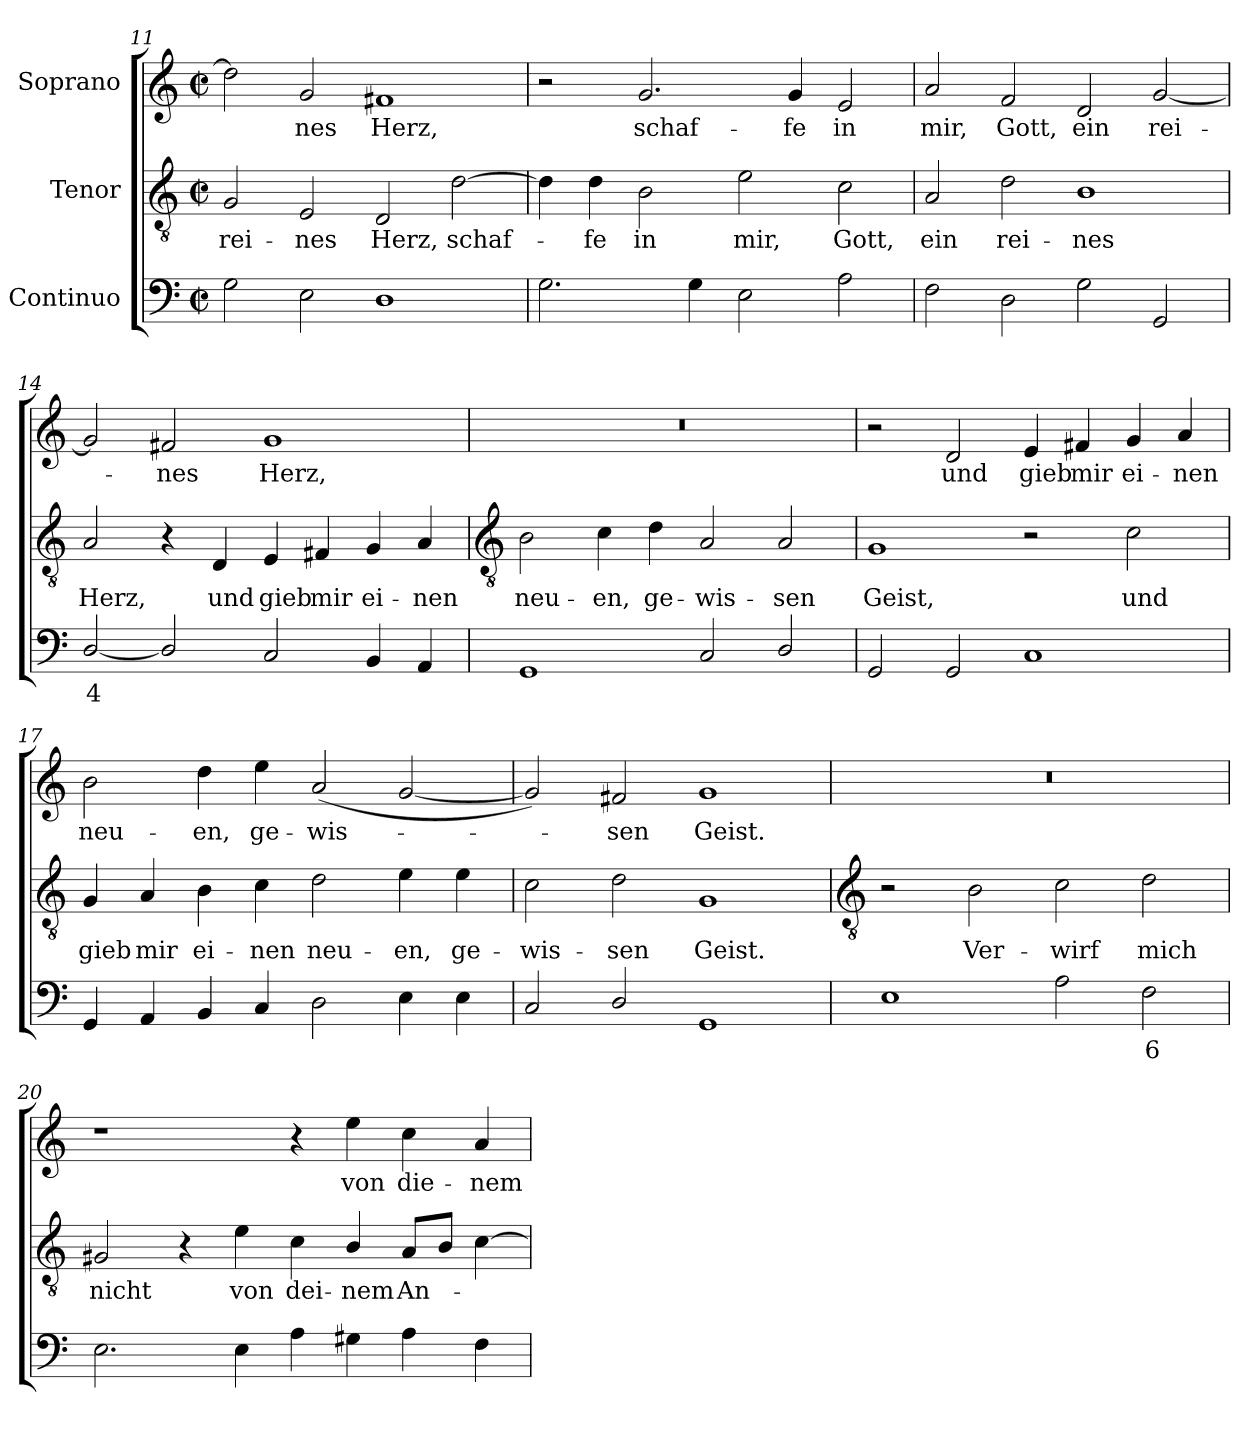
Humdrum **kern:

**kern	**text	**kern	**text	**kern	**text
*part3	*part3	*part2	*part2	*part1	*part1
*staff3	*staff3	*staff2	*staff2	*staff1	*staff1
*I"Continuo	*	*I"Tenor	*	*I"Soprano	*
!!LO:LB:g=z
*clefF4	*	*clefGv2	*	*clefG2	*
*k[]	*	*k[]	*	*k[]	*
*C:	*	*C:	*	*C:	*
*M4/2	*	*M4/2	*	*M4/2	*
*met(c|)	*	*met(c|)	*	*met(c|)	*
=11	=11	=11	=11	=11	=11
!	!	!	!LO:LY:b	!	!
2G	.	2G	rei-	2dd]	.
!	!	!	!LO:LY:b	!	!LO:LY:b
2E	.	2E	-nes	2g	nes
!	!	!	!LO:LY:b	!	!LO:LY:b
1D	.	2D	Herz,	1f#X	Herz,
!	!	!	!LO:LY:b	!	!
.	.	[2d	schaf-	.	.
=12	=12	=12	=12	=12	=12
2.G	.	4d]	.	2r	.
!	!	!	!LO:LY:b	!	!
.	.	4d	fe	.	.
!	!	!	!LO:LY:b	!	!LO:LY:b
.	.	2B	in	2.g	schaf-
4G	.	.	.	.	.
!	!	!	!LO:LY:b	!	!
2E	.	2e	mir,	.	.
!	!	!	!	!	!LO:LY:b
.	.	.	.	4g	-fe
!	!	!	!LO:LY:b	!	!LO:LY:b
2A	.	2c	Gott,	2e	in
=13	=13	=13	=13	=13	=13
!	!	!	!LO:LY:b	!	!LO:LY:b
2F	.	2A	ein	2a	mir,
!	!	!	!LO:LY:b	!	!LO:LY:b
2D	.	2d	rei-	2f	Gott,
!	!	!	!LO:LY:b	!	!LO:LY:b
2G	.	1B	-nes	2d	ein
!	!	!	!	!	!LO:LY:b
2GG	.	.	.	[2g	rei-
=14	=14	=14	=14	=14	=14
!	!LO:LY:b	!	!LO:LY:b	!	!
[2D/	4	2A	Herz,	2g]	.
!	!	!	!	!	!LO:LY:b
2D/]	.	4r	.	2f#X	nes
!	!	!	!LO:LY:b	!	!
.	.	4D	und	.	.
!	!	!	!LO:LY:b	!	!LO:LY:b
2C	.	4E	gieb	1g	Herz,
!	!	!	!LO:LY:b	!	!
.	.	4F#X	mir	.	.
!	!	!	!LO:LY:b	!	!
4BB	.	4G	ei-	.	.
!	!	!	!LO:LY:b	!	!
4AA	.	4A	-nen	.	.
!!LO:LB:g=z
=15	=15	=15	=15	=15	=15
*	*	*clefGv2	*	*	*
!	!	!	!LO:LY:b	!	!
1GG	.	2B	neu-	0r	.
!	!	!	!LO:LY:b	!	!
.	.	4c	-en,	.	.
!	!	!	!LO:LY:b	!	!
.	.	4d	ge-	.	.
!	!	!	!LO:LY:b	!	!
2C	.	2A	-wis-	.	.
!	!	!	!LO:LY:b	!	!
2D/	.	2A	-sen	.	.
=16	=16	=16	=16	=16	=16
!	!	!	!LO:LY:b	!	!
2GG	.	1G	Geist,	2r	.
!	!	!	!	!	!LO:LY:b
2GG	.	.	.	2d	und
!	!	!	!	!	!LO:LY:b
1C	.	2r	.	4e	gieb
!	!	!	!	!	!LO:LY:b
.	.	.	.	4f#X	mir
!	!	!	!LO:LY:b	!	!LO:LY:b
.	.	2c	und	4g	ei-
!	!	!	!	!	!LO:LY:b
.	.	.	.	4a	-nen
=17	=17	=17	=17	=17	=17
!	!	!	!LO:LY:b	!	!LO:LY:b
4GG	.	4G	gieb	2b	neu-
!	!	!	!LO:LY:b	!	!
4AA	.	4A	mir	.	.
!	!	!	!LO:LY:b	!	!LO:LY:b
4BB	.	4B	ei-	4dd	-en,
!	!	!	!LO:LY:b	!	!LO:LY:b
4C	.	4c	-nen	4ee	ge-
!	!	!	!LO:LY:b	!	!LO:LY:b
2D	.	2d	neu-	(<2a	-wis-
!	!	!	!LO:LY:b	!	!
4E	.	4e	-en,	[2g	.
!	!	!	!LO:LY:b	!	!
4E	.	4e	ge-	.	.
=18	=18	=18	=18	=18	=18
!	!	!	!LO:LY:b	!	!
2C	.	2c	-wis-	2g])	.
!	!	!	!LO:LY:b	!	!LO:LY:b
2D/	.	2d	-sen	2f#X	sen
!	!	!	!LO:LY:b	!	!LO:LY:b
1GG	.	1G	Geist.	1g	Geist.
!!LO:LB:g=z
=19	=19	=19	=19	=19	=19
*	*	*clefGv2	*	*	*
1E	.	2r	.	0r	.
!	!	!	!LO:LY:b	!	!
.	.	2B	Ver-	.	.
!	!	!	!LO:LY:b	!	!
2A	.	2c	-wirf	.	.
!	!LO:LY:b	!	!LO:LY:b	!	!
2F	6	2d	mich	.	.
=20	=20	=20	=20	=20	=20
!	!	!	!LO:LY:b	!	!
2.E	.	2G#X	nicht	1r	.
.	.	4r	.	.	.
!	!	!	!LO:LY:b	!	!
4E	.	4e	von	.	.
!	!	!	!LO:LY:b	!	!
4A	.	4c	dei-	4r	.
!	!	!	!LO:LY:b	!	!LO:LY:b
4G#X	.	4B/	-nem	4ee	von
!	!	!	!LO:LY:b	!	!LO:LY:b
4A	.	8AL	An-	4cc	die-
.	.	8BJ	.	.	.
!	!	!	!	!	!LO:LY:b
4F	.	[4c	.	4a	-nem
=	=	=	=	=	=
*-	*-	*-	*-	*-	*-
